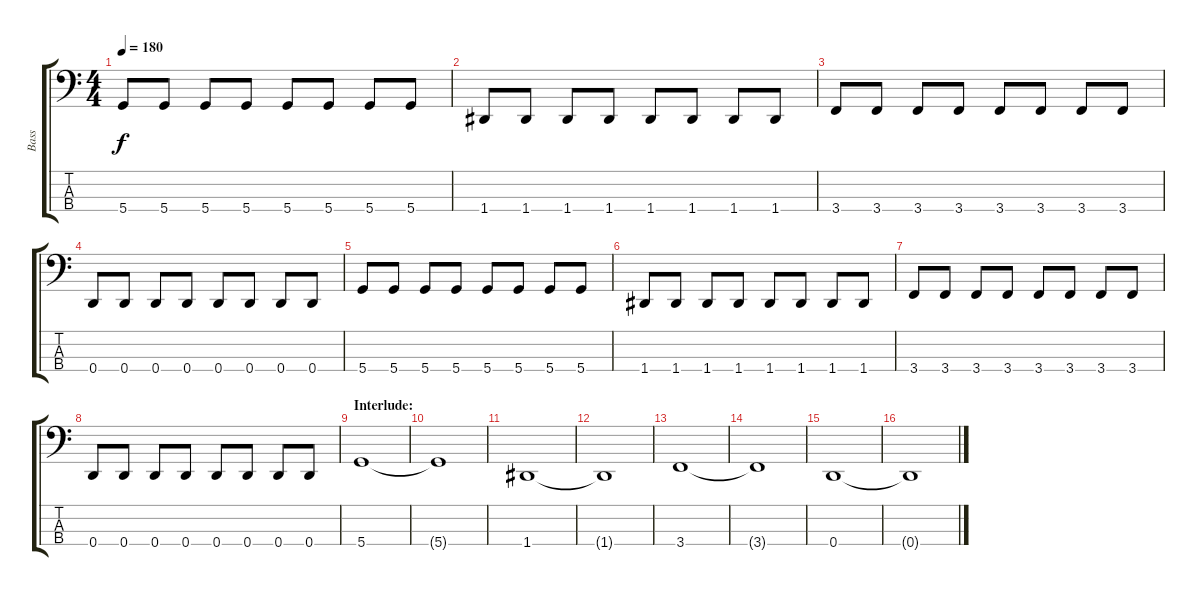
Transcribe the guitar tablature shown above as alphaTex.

\track ("Bass" "Bass") {instrument fretlessbass}
\staff {score tabs}
\tuning (F2 C2 G1 D1) {hide}
\ts (4 4)
\tempo 180
\clef f4
\ks c
5.4.8{dy f} 5.4.8 5.4.8 5.4.8 5.4.8 5.4.8 5.4.8 5.4.8 |
1.4.8 1.4.8 1.4.8 1.4.8 1.4.8 1.4.8 1.4.8 1.4.8 |
3.4.8 3.4.8 3.4.8 3.4.8 3.4.8 3.4.8 3.4.8 3.4.8 |
0.4.8 0.4.8 0.4.8 0.4.8 0.4.8 0.4.8 0.4.8 0.4.8 |
5.4.8 5.4.8 5.4.8 5.4.8 5.4.8 5.4.8 5.4.8 5.4.8 |
1.4.8 1.4.8 1.4.8 1.4.8 1.4.8 1.4.8 1.4.8 1.4.8 |
3.4.8 3.4.8 3.4.8 3.4.8 3.4.8 3.4.8 3.4.8 3.4.8 |
0.4.8 0.4.8 0.4.8 0.4.8 0.4.8 0.4.8 0.4.8 0.4.8 |
\section ("" "Interlude:")
5.4.1 |
5.4{t}.1 |
1.4.1 |
1.4{t}.1 |
3.4.1 |
3.4{t}.1 |
0.4.1 |
0.4{t}.1
